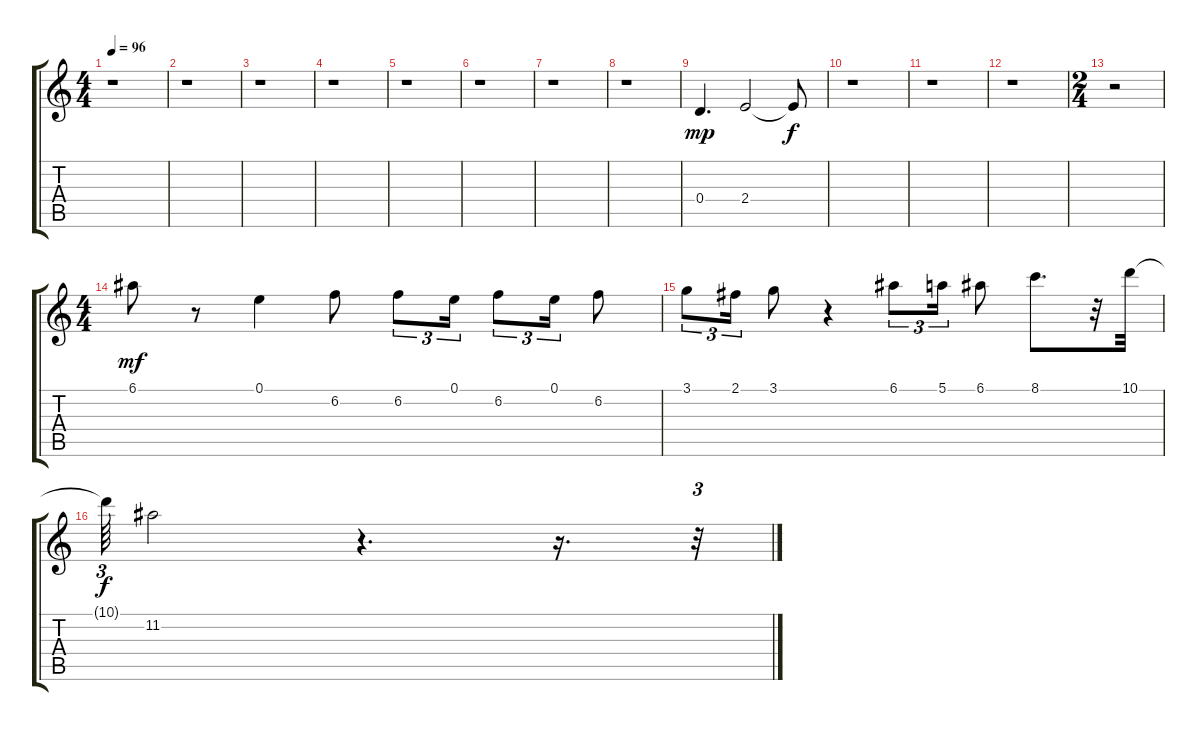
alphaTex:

\track "" {instrument distortionguitar}
\staff {score tabs}
\tuning (E4 B3 G3 D3 A2 E2) {hide}
\ts (4 4)
\tempo 96
\clef g2
\ks c
r.1{dy mp} |
r.1 |
r.1 |
r.1 |
r.1 |
r.1 |
r.1 |
r.1 |
0.4.4{d} 2.4.2 2.4{t}.8{dy f} |
r.1 |
r.1 |
r.1 |
\ts (2 4)
r.2 |
\ts (4 4)
6.1.8{dy mf} r.8 0.1.4 6.2.8 6.2.8{tu (3 2)} 0.1.16{tu (3 2)} 6.2.8{tu (3 2)} 0.1.16{tu (3 2)} 6.2.8 |
3.1.8{tu (3 2)} 2.1.16{tu (3 2)} 3.1.8 r.4 6.1.8{tu (3 2)} 5.1.16{tu (3 2)} 6.1.8 8.1.8{d} r.32 10.1.32 |
10.1{t}.64{tu (3 2) dy f} 11.2.2 r.4{d} r.16{d} r.32{tu (3 2)}
